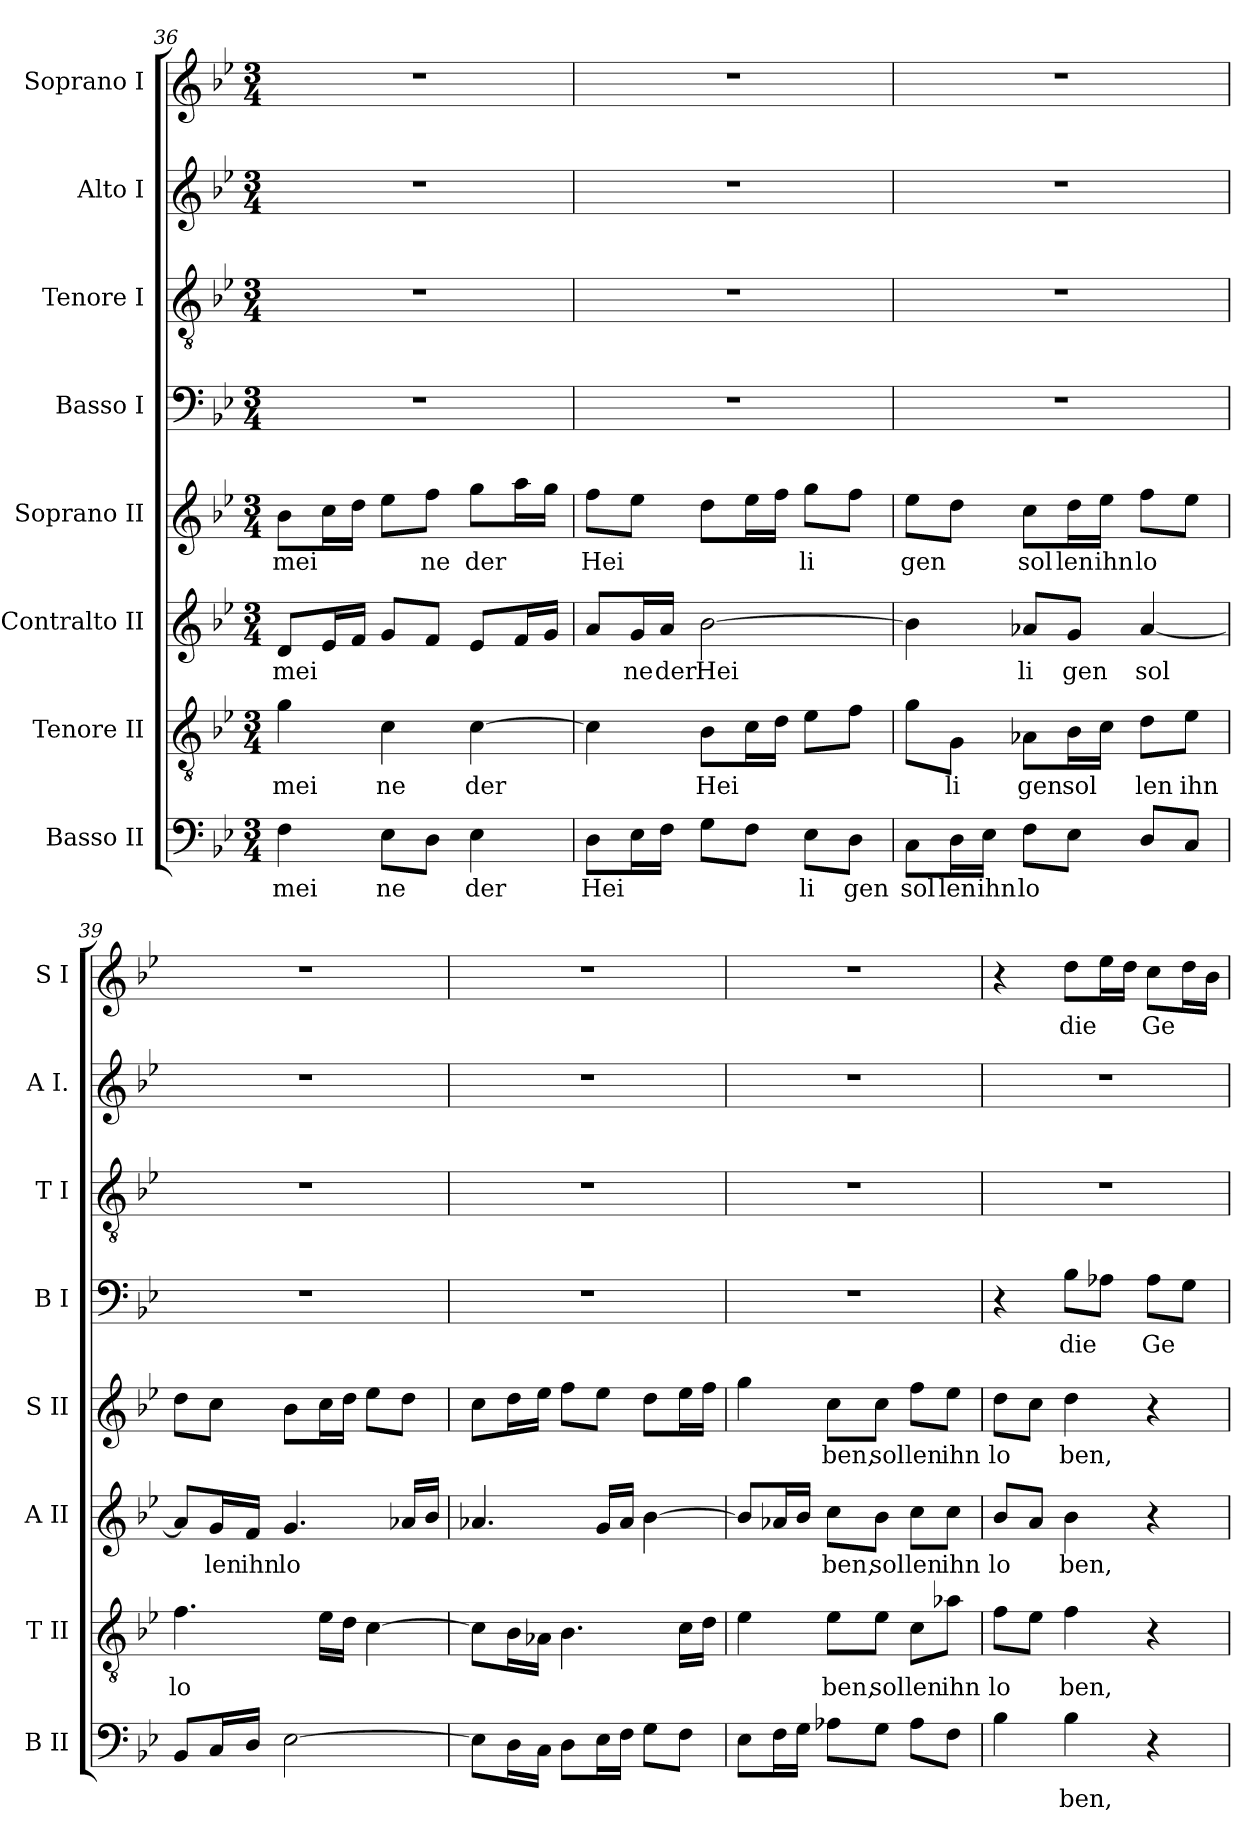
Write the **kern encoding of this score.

**kern	**text	**kern	**text	**kern	**text	**kern	**text	**kern	**text	**kern	**kern	**kern	**text
*part8	*part8	*part7	*part7	*part6	*part6	*part5	*part5	*part4	*part4	*part3	*part2	*part1	*part1
*staff8	*staff8	*staff7	*staff7	*staff6	*staff6	*staff5	*staff5	*staff4	*staff4	*staff3	*staff2	*staff1	*staff1
*I"Basso II	*	*I"Tenore II	*	*I"Contralto II	*	*I"Soprano II	*	*I"Basso I	*	*I"Tenore I	*I"Alto I	*I"Soprano I	*
*I'B II	*	*I'T II	*	*I'A II	*	*I'S II	*	*I'B I	*	*I'T I	*I'A I.	*I'S I	*
*clefF4	*	*clefGv2	*	*clefG2	*	*clefG2	*	*clefF4	*	*clefGv2	*clefG2	*clefG2	*
*k[b-e-]	*	*k[b-e-]	*	*k[b-e-]	*	*k[b-e-]	*	*k[b-e-]	*	*k[b-e-]	*k[b-e-]	*k[b-e-]	*
*M3/4	*	*M3/4	*	*M3/4	*	*M3/4	*	*M3/4	*	*M3/4	*M3/4	*M3/4	*
=36	=36	=36	=36	=36	=36	=36	=36	=36	=36	=36	=36	=36	=36
!	!LO:LY:b	!	!LO:LY:b	!	!LO:LY:b	!	!LO:LY:b	!	!	!	!	!	!
4F\	mei	4g\	mei	8d/L	mei	8b-\L	mei	2.r	.	2.r	2.r	2.r	.
.	.	.	.	16e-/L	.	16cc\L	.	.	.	.	.	.	.
.	.	.	.	16f/JJ	.	16dd\JJ	.	.	.	.	.	.	.
!	!LO:LY:b	!	!LO:LY:b	!	!	!	!	!	!	!	!	!	!
8E-\L	ne	4c\	ne	8g/L	.	8ee-\L	.	.	.	.	.	.	.
!	!	!	!	!	!	!	!LO:LY:b	!	!	!	!	!	!
8D\J	.	.	.	8f/J	.	8ff\J	ne	.	.	.	.	.	.
!	!LO:LY:b	!	!LO:LY:b	!	!	!	!LO:LY:b	!	!	!	!	!	!
4E-\	der	[4c\	der	8e-/L	.	8gg\L	der	.	.	.	.	.	.
.	.	.	.	16f/L	.	16aa\L	.	.	.	.	.	.	.
.	.	.	.	16g/JJ	.	16gg\JJ	.	.	.	.	.	.	.
!!LO:PB:g=z
=37	=37	=37	=37	=37	=37	=37	=37	=37	=37	=37	=37	=37	=37
!	!LO:LY:b	!	!	!	!	!	!LO:LY:b	!	!	!	!	!	!
8D\L	Hei	4c\]	.	8a/L	.	8ff\L	Hei	2.r	.	2.r	2.r	2.r	.
!	!	!	!	!	!LO:LY:b	!	!	!	!	!	!	!	!
16E-\L	.	.	.	16g/L	ne	8ee-\J	.	.	.	.	.	.	.
!	!	!	!	!	!LO:LY:b	!	!	!	!	!	!	!	!
16F\JJ	.	.	.	16a/JJ	der	.	.	.	.	.	.	.	.
!	!	!	!LO:LY:b	!	!LO:LY:b	!	!	!	!	!	!	!	!
8G\L	.	8B-\L	Hei	[2b-\	Hei	8dd\L	.	.	.	.	.	.	.
8F\J	.	16c\L	.	.	.	16ee-\L	.	.	.	.	.	.	.
.	.	16d\JJ	.	.	.	16ff\JJ	.	.	.	.	.	.	.
!	!LO:LY:b	!	!	!	!	!	!LO:LY:b	!	!	!	!	!	!
8E-\L	li	8e-\L	.	.	.	8gg\L	li	.	.	.	.	.	.
!	!LO:LY:b	!	!	!	!	!	!	!	!	!	!	!	!
8D\J	gen	8f\J	.	.	.	8ff\J	.	.	.	.	.	.	.
=38	=38	=38	=38	=38	=38	=38	=38	=38	=38	=38	=38	=38	=38
!	!LO:LY:b	!	!	!	!	!	!LO:LY:b	!	!	!	!	!	!
8C\L	sol	8g\L	.	4b-\]	.	8ee-\L	gen	2.r	.	2.r	2.r	2.r	.
!	!LO:LY:b	!	!LO:LY:b	!	!	!	!	!	!	!	!	!	!
16D\L	len	8G\J	li	.	.	8dd\J	.	.	.	.	.	.	.
!	!LO:LY:b	!	!	!	!	!	!	!	!	!	!	!	!
16E-\JJ	ihn	.	.	.	.	.	.	.	.	.	.	.	.
!	!LO:LY:b	!	!LO:LY:b	!	!LO:LY:b	!	!LO:LY:b	!	!	!	!	!	!
8F\L	lo	8A-X\L	gen	8a-X/L	li	8cc\L	sol	.	.	.	.	.	.
!	!	!	!LO:LY:b	!	!LO:LY:b	!	!LO:LY:b	!	!	!	!	!	!
8E-\J	.	16B-\L	sol	8g/J	gen	16dd\L	len	.	.	.	.	.	.
!	!	!	!	!	!	!	!LO:LY:b	!	!	!	!	!	!
.	.	16c\JJ	.	.	.	16ee-\JJ	ihn	.	.	.	.	.	.
!	!	!	!LO:LY:b	!	!LO:LY:b	!	!LO:LY:b	!	!	!	!	!	!
8D/L	.	8d\L	len	[4a-/	sol	8ff\L	lo	.	.	.	.	.	.
!	!	!	!LO:LY:b	!	!	!	!	!	!	!	!	!	!
8C/J	.	8e-\J	ihn	.	.	8ee-\J	.	.	.	.	.	.	.
=39	=39	=39	=39	=39	=39	=39	=39	=39	=39	=39	=39	=39	=39
!	!	!	!LO:LY:b	!	!	!	!	!	!	!	!	!	!
8BB-/L	.	4.f\	lo	8a-/L]	.	8dd\L	.	2.r	.	2.r	2.r	2.r	.
!	!	!	!	!	!LO:LY:b	!	!	!	!	!	!	!	!
16C/L	.	.	.	16g/L	len	8cc\J	.	.	.	.	.	.	.
!	!	!	!	!	!LO:LY:b	!	!	!	!	!	!	!	!
16D/JJ	.	.	.	16f/JJ	ihn	.	.	.	.	.	.	.	.
!	!	!	!	!	!LO:LY:b	!	!	!	!	!	!	!	!
[2E-\	.	.	.	4.g/	lo	8b-\L	.	.	.	.	.	.	.
.	.	16e-\LL	.	.	.	16cc\L	.	.	.	.	.	.	.
.	.	16d\JJ	.	.	.	16dd\JJ	.	.	.	.	.	.	.
.	.	[4c\	.	.	.	8ee-\L	.	.	.	.	.	.	.
.	.	.	.	16a-X/LL	.	8dd\J	.	.	.	.	.	.	.
.	.	.	.	16b-/JJ	.	.	.	.	.	.	.	.	.
=40	=40	=40	=40	=40	=40	=40	=40	=40	=40	=40	=40	=40	=40
8E-\L]	.	8c\L]	.	4.a-X/	.	8cc\L	.	2.r	.	2.r	2.r	2.r	.
16D\L	.	16B-\L	.	.	.	16dd\L	.	.	.	.	.	.	.
16C\JJ	.	16A-X\JJ	.	.	.	16ee-\JJ	.	.	.	.	.	.	.
8D\L	.	4.B-\	.	.	.	8ff\L	.	.	.	.	.	.	.
16E-\L	.	.	.	16g/LL	.	8ee-\J	.	.	.	.	.	.	.
16F\JJ	.	.	.	16a-/JJ	.	.	.	.	.	.	.	.	.
8G\L	.	.	.	[4b-\	.	8dd\L	.	.	.	.	.	.	.
8F\J	.	16c\LL	.	.	.	16ee-\L	.	.	.	.	.	.	.
.	.	16d\JJ	.	.	.	16ff\JJ	.	.	.	.	.	.	.
!!LO:PB:g=z
=41	=41	=41	=41	=41	=41	=41	=41	=41	=41	=41	=41	=41	=41
8E-\L	.	4e-\	.	8b-/L]	.	4gg\	.	2.r	.	2.r	2.r	2.r	.
16F\L	.	.	.	16a-X/L	.	.	.	.	.	.	.	.	.
16G\JJ	.	.	.	16b-/JJ	.	.	.	.	.	.	.	.	.
!	!	!	!LO:LY:b	!	!LO:LY:b	!	!LO:LY:b	!	!	!	!	!	!
8A-X\L	.	8e-\L	ben,	8cc\L	ben,	8cc\L	ben,	.	.	.	.	.	.
!	!	!	!LO:LY:b	!	!LO:LY:b	!	!LO:LY:b	!	!	!	!	!	!
8G\J	.	8e-\J	sol	8b-\J	sol	8cc\J	sol	.	.	.	.	.	.
!	!	!	!LO:LY:b	!	!LO:LY:b	!	!LO:LY:b	!	!	!	!	!	!
8A-\L	.	8c\L	len	8cc\L	len	8ff\L	len	.	.	.	.	.	.
!	!	!	!LO:LY:b	!	!LO:LY:b	!	!LO:LY:b	!	!	!	!	!	!
8F\J	.	8a-X\J	ihn	8cc\J	ihn	8ee-\J	ihn	.	.	.	.	.	.
=42	=42	=42	=42	=42	=42	=42	=42	=42	=42	=42	=42	=42	=42
!	!	!	!LO:LY:b	!	!LO:LY:b	!	!LO:LY:b	!	!	!	!	!	!
4B-\	.	8f\L	lo	8b-/L	lo	8dd\L	lo	4r	.	2.r	2.r	4r	.
.	.	8e-\J	.	8a/J	.	8cc\J	.	.	.	.	.	.	.
!	!LO:LY:b	!	!LO:LY:b	!	!LO:LY:b	!	!LO:LY:b	!	!LO:LY:b	!	!	!	!LO:LY:b
4B-\	ben,	4f\	ben,	4b-\	ben,	4dd\	ben,	8B-\L	die	.	.	8dd\L	die
.	.	.	.	.	.	.	.	8A-X\J	.	.	.	16ee-\L	.
.	.	.	.	.	.	.	.	.	.	.	.	16dd\JJ	.
!	!	!	!	!	!	!	!	!	!LO:LY:b	!	!	!	!LO:LY:b
4r	.	4r	.	4r	.	4r	.	8A-\L	Ge	.	.	8cc\L	Ge
.	.	.	.	.	.	.	.	8G\J	.	.	.	16dd\L	.
.	.	.	.	.	.	.	.	.	.	.	.	16b-\JJ	.
=	=	=	=	=	=	=	=	=	=	=	=	=	=
*-	*-	*-	*-	*-	*-	*-	*-	*-	*-	*-	*-	*-	*-
